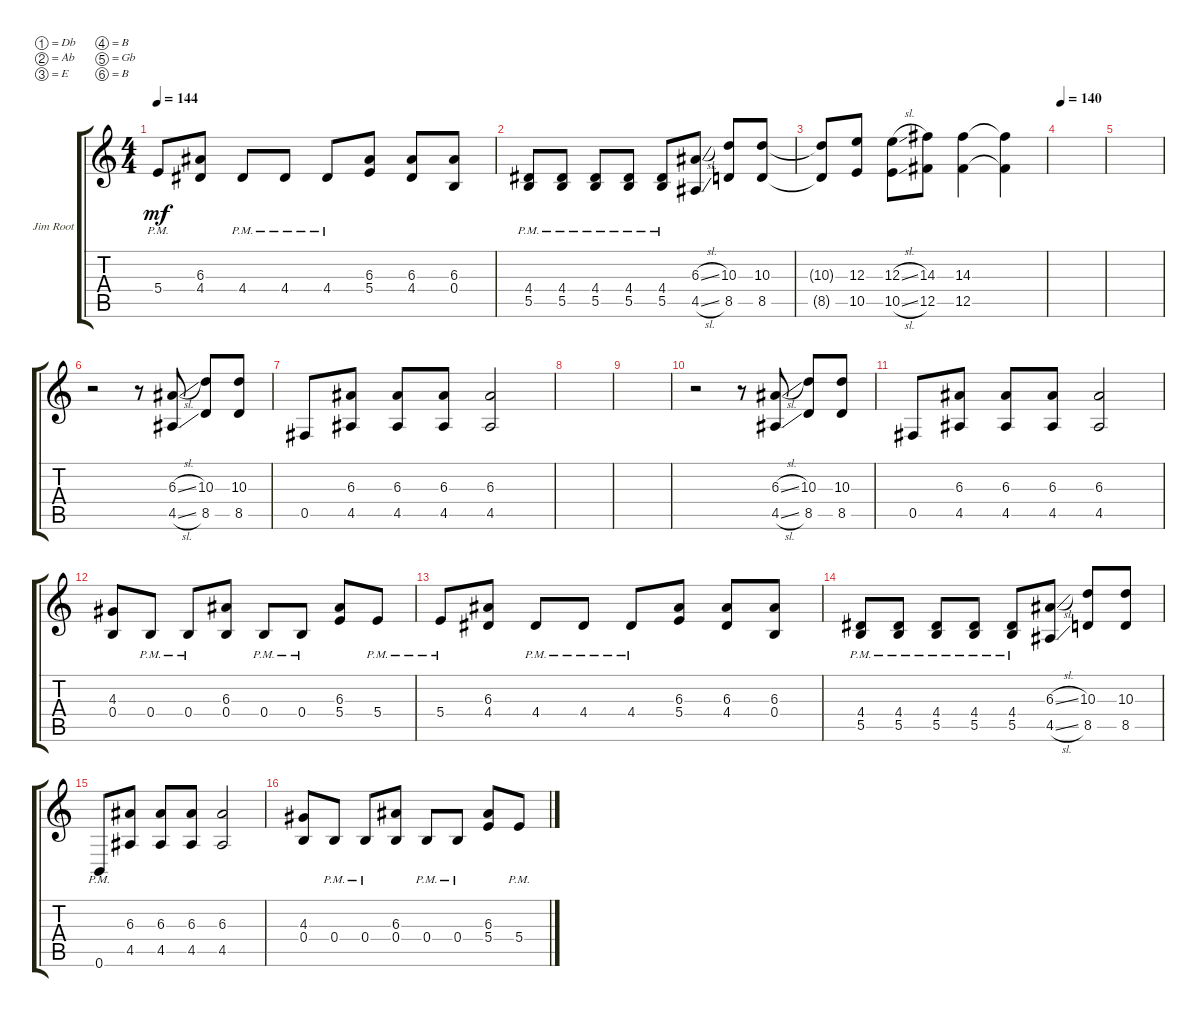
\defaultSystemsLayout 4
\bracketExtendMode groupsimilarinstruments
\firstSystemTrackNameOrientation horizontal
\otherSystemsTrackNameOrientation horizontal
\track ("Jim Root" "Jim Root") {instrument acousticguitarsteel}
\staff {score tabs}
\tuning (Db4 Ab3 E3 B2 Gb2 B1)
\ts (4 4)
\tempo 144
\clef g2
\ks c
5.4{pm}.8{dy mf} (6.3 4.4).8 4.4{pm}.8 4.4{pm}.8 4.4{pm}.8 (6.3 5.4).8 (6.3 4.4).8 (6.3 0.4).8 |
(4.4{pm} 5.5{pm}).8 (4.4{pm} 5.5{pm}).8 (4.4{pm} 5.5{pm}).8 (4.4{pm} 5.5{pm}).8 (4.4{pm} 5.5{pm}).8 (4.5{sl} 6.3{sl}).8 (8.5 10.3).8 (8.5 10.3).8 |
(8.5{t} 10.3{t}).8 (10.5 12.3).8 (10.5{sl} 12.3{sl}).8 (12.5 14.3).8 (12.5 14.3).4 (12.5{t} 14.3{t}).4 |
\tempo (140 0.0232558)
|
|
r.2 r.8 (4.5{sl} 6.3{sl}).8 (8.5 10.3).8 (8.5 10.3).8 |
0.5.8 (4.5 6.3).8 (4.5 6.3).8 (4.5 6.3).8 (4.5 6.3).2 |
|
|
r.2 r.8 (4.5{sl} 6.3{sl}).8 (8.5 10.3).8 (8.5 10.3).8 |
0.5.8 (4.5 6.3).8 (4.5 6.3).8 (4.5 6.3).8 (4.5 6.3).2 |
(0.4 4.3).8 0.4{pm}.8 0.4{pm}.8 (0.4 6.3).8 0.4{pm}.8 0.4{pm}.8 (6.3 5.4).8 5.4{pm}.8 |
5.4{pm}.8 (6.3 4.4).8 4.4{pm}.8 4.4{pm}.8 4.4{pm}.8 (6.3 5.4).8 (6.3 4.4).8 (6.3 0.4).8 |
(4.4{pm} 5.5{pm}).8 (4.4{pm} 5.5{pm}).8 (4.4{pm} 5.5{pm}).8 (4.4{pm} 5.5{pm}).8 (4.4{pm} 5.5{pm}).8 (4.5{sl} 6.3{sl}).8 (8.5 10.3).8 (8.5 10.3).8 |
0.6{pm}.8 (4.5 6.3).8 (4.5 6.3).8 (4.5 6.3).8 (4.5 6.3).2 |
(0.4 4.3).8 0.4{pm}.8 0.4{pm}.8 (0.4 6.3).8 0.4{pm}.8 0.4{pm}.8 (6.3 5.4).8 5.4{pm}.8
